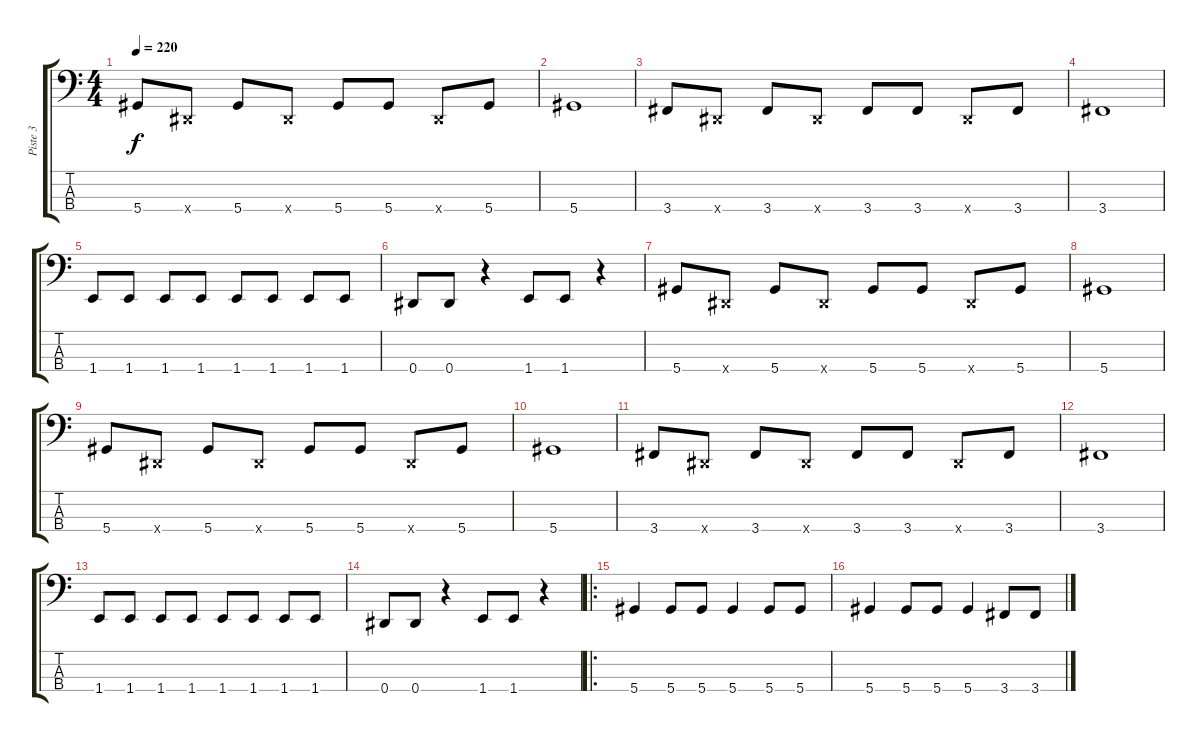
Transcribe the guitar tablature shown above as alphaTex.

\track ("Piste 3" "Piste 3") {instrument electricbasspick}
\staff {score tabs}
\tuning (Gb2 Db2 Ab1 Eb1) {hide}
\ts (4 4)
\tempo 220
\clef f4
\ks c
5.4.8{dy f} 0.4{x}.8 5.4.8 0.4{x}.8 5.4.8 5.4.8 0.4{x}.8 5.4.8 |
5.4.1 |
3.4.8 0.4{x}.8 3.4.8 0.4{x}.8 3.4.8 3.4.8 0.4{x}.8 3.4.8 |
3.4.1 |
1.4.8 1.4.8 1.4.8 1.4.8 1.4.8 1.4.8 1.4.8 1.4.8 |
0.4.8 0.4.8 r.4 1.4.8 1.4.8 r.4 |
5.4.8 0.4{x}.8 5.4.8 0.4{x}.8 5.4.8 5.4.8 0.4{x}.8 5.4.8 |
5.4.1 |
5.4.8 0.4{x}.8 5.4.8 0.4{x}.8 5.4.8 5.4.8 0.4{x}.8 5.4.8 |
5.4.1 |
3.4.8 0.4{x}.8 3.4.8 0.4{x}.8 3.4.8 3.4.8 0.4{x}.8 3.4.8 |
3.4.1 |
1.4.8 1.4.8 1.4.8 1.4.8 1.4.8 1.4.8 1.4.8 1.4.8 |
0.4.8 0.4.8 r.4 1.4.8 1.4.8 r.4 |
\ro
5.4.4 5.4.8 5.4.8 5.4.4 5.4.8 5.4.8 |
5.4.4 5.4.8 5.4.8 5.4.4 3.4.8 3.4.8
